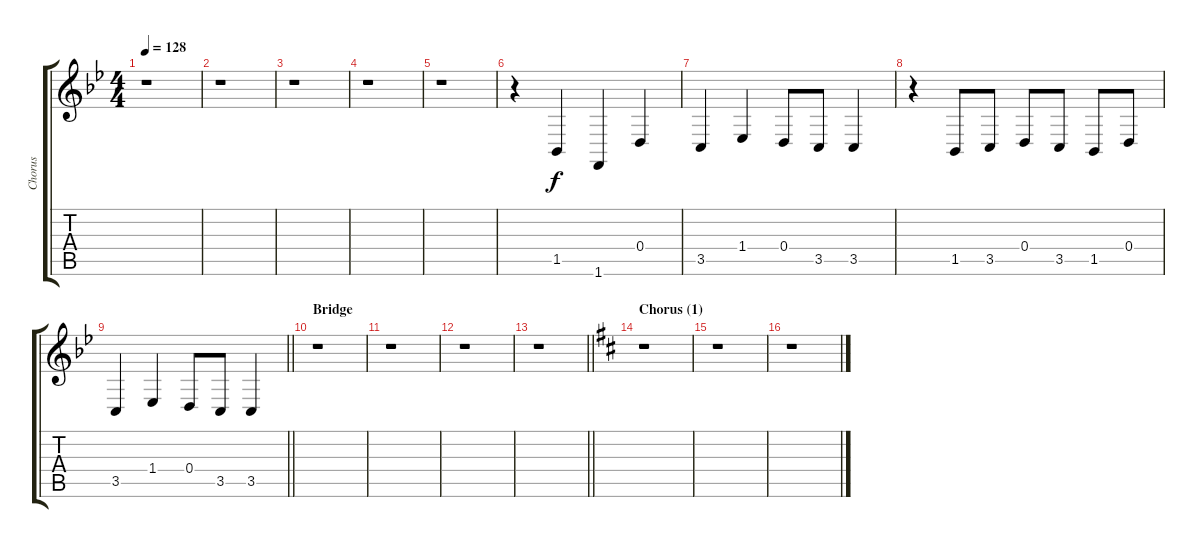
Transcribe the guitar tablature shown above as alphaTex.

\track ("Chorus" "Chorus") {instrument sopranosax}
\staff {score tabs}
\tuning (E4 B3 G3 D3 A2 E2) {hide}
\ts (4 4)
\tempo 128
\clef g2
\ks gminor
r.1{dy f} |
r.1 |
r.1 |
r.1 |
r.1 |
r.4 1.5.4 1.6.4 0.4.4 |
3.5.4 1.4.4 0.4.8 3.5.8 3.5.4 |
r.4 1.5.8 3.5.8 0.4.8 3.5.8 1.5.8 0.4.8 |
\barLineRight lightlight
3.5.4 1.4.4 0.4.8 3.5.8 3.5.4 |
\section ("" "Bridge")
r.1 |
r.1 |
r.1 |
\barLineRight lightlight
r.1 |
\section ("" "Chorus (1)")
\ks d
r.1 |
r.1 |
r.1
